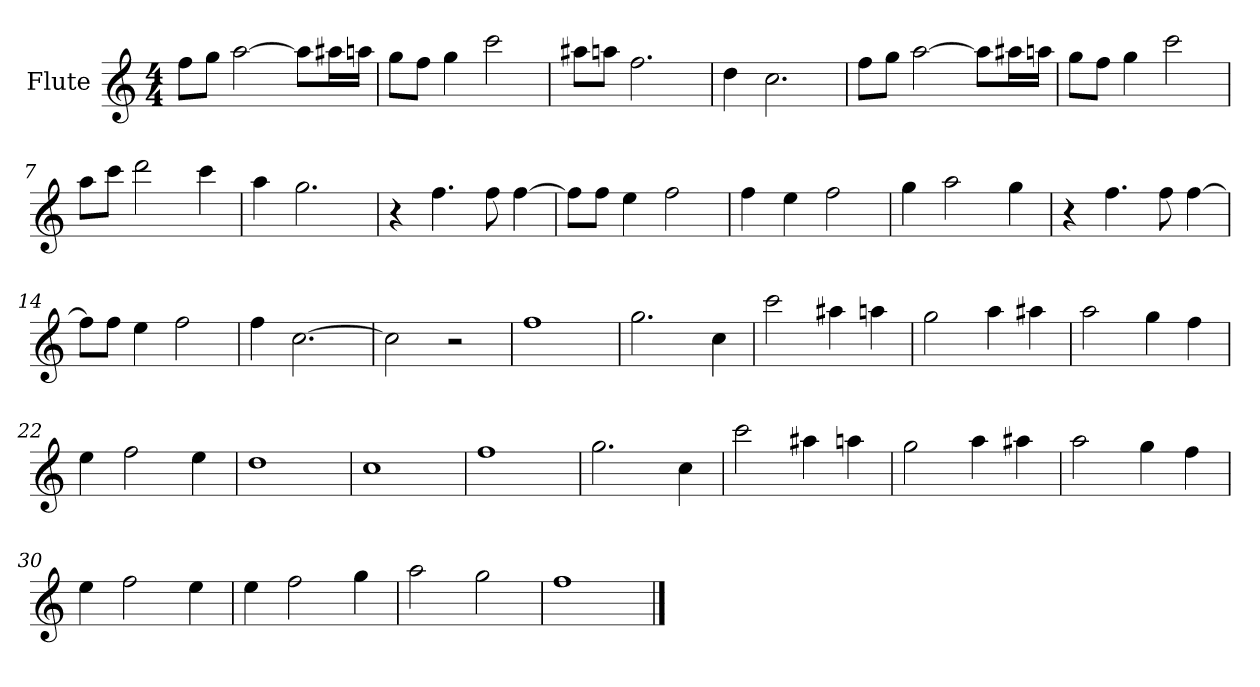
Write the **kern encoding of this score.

**kern
*part1
*staff1
*I"Flute
*I'Fl.
*clefG2
*k[]
*M4/4
=1
8ff\L
8gg\J
[2aa\
8aa\L]
16aa#X\L
16aan\JJ
=2
8gg\L
8ff\J
4gg\
2ccc\
=3
8aa#X\L
8aan\J
2.ff\
=4
4dd\
2.cc\
=5
8ff\L
8gg\J
[2aa\
8aa\L]
16aa#X\L
16aan\JJ
=6
8gg\L
8ff\J
4gg\
2ccc\
=7
8aa\L
8ccc\J
2ddd\
4ccc\
=8
4aa\
2.gg\
!!LO:LB:g=z
=9
4r
4.ff\
8ff\
[4ff\
=10
8ff\L]
8ff\J
4ee\
2ff\
=11
4ff\
4ee\
2ff\
=12
4gg\
2aa\
4gg\
=13
4r
4.ff\
8ff\
[4ff\
=14
8ff\L]
8ff\J
4ee\
2ff\
=15
4ff\
[2.cc\
=16
2cc\]
2r
=17
1ff
=18
2.gg\
4cc\
=19
2ccc\
4aa#X\
4aan\
!!LO:LB:g=z
=20
2gg\
4aa\
4aa#X\
=21
2aa\
4gg\
4ff\
=22
4ee\
2ff\
4ee\
=23
1dd
=24
1cc
=25
1ff
=26
2.gg\
4cc\
=27
2ccc\
4aa#X\
4aan\
=28
2gg\
4aa\
4aa#X\
=29
2aa\
4gg\
4ff\
=30
4ee\
2ff\
4ee\
=31
4ee\
2ff\
4gg\
!!LO:LB:g=z
=32
2aa\
2gg\
=33
1ff
==
*-
